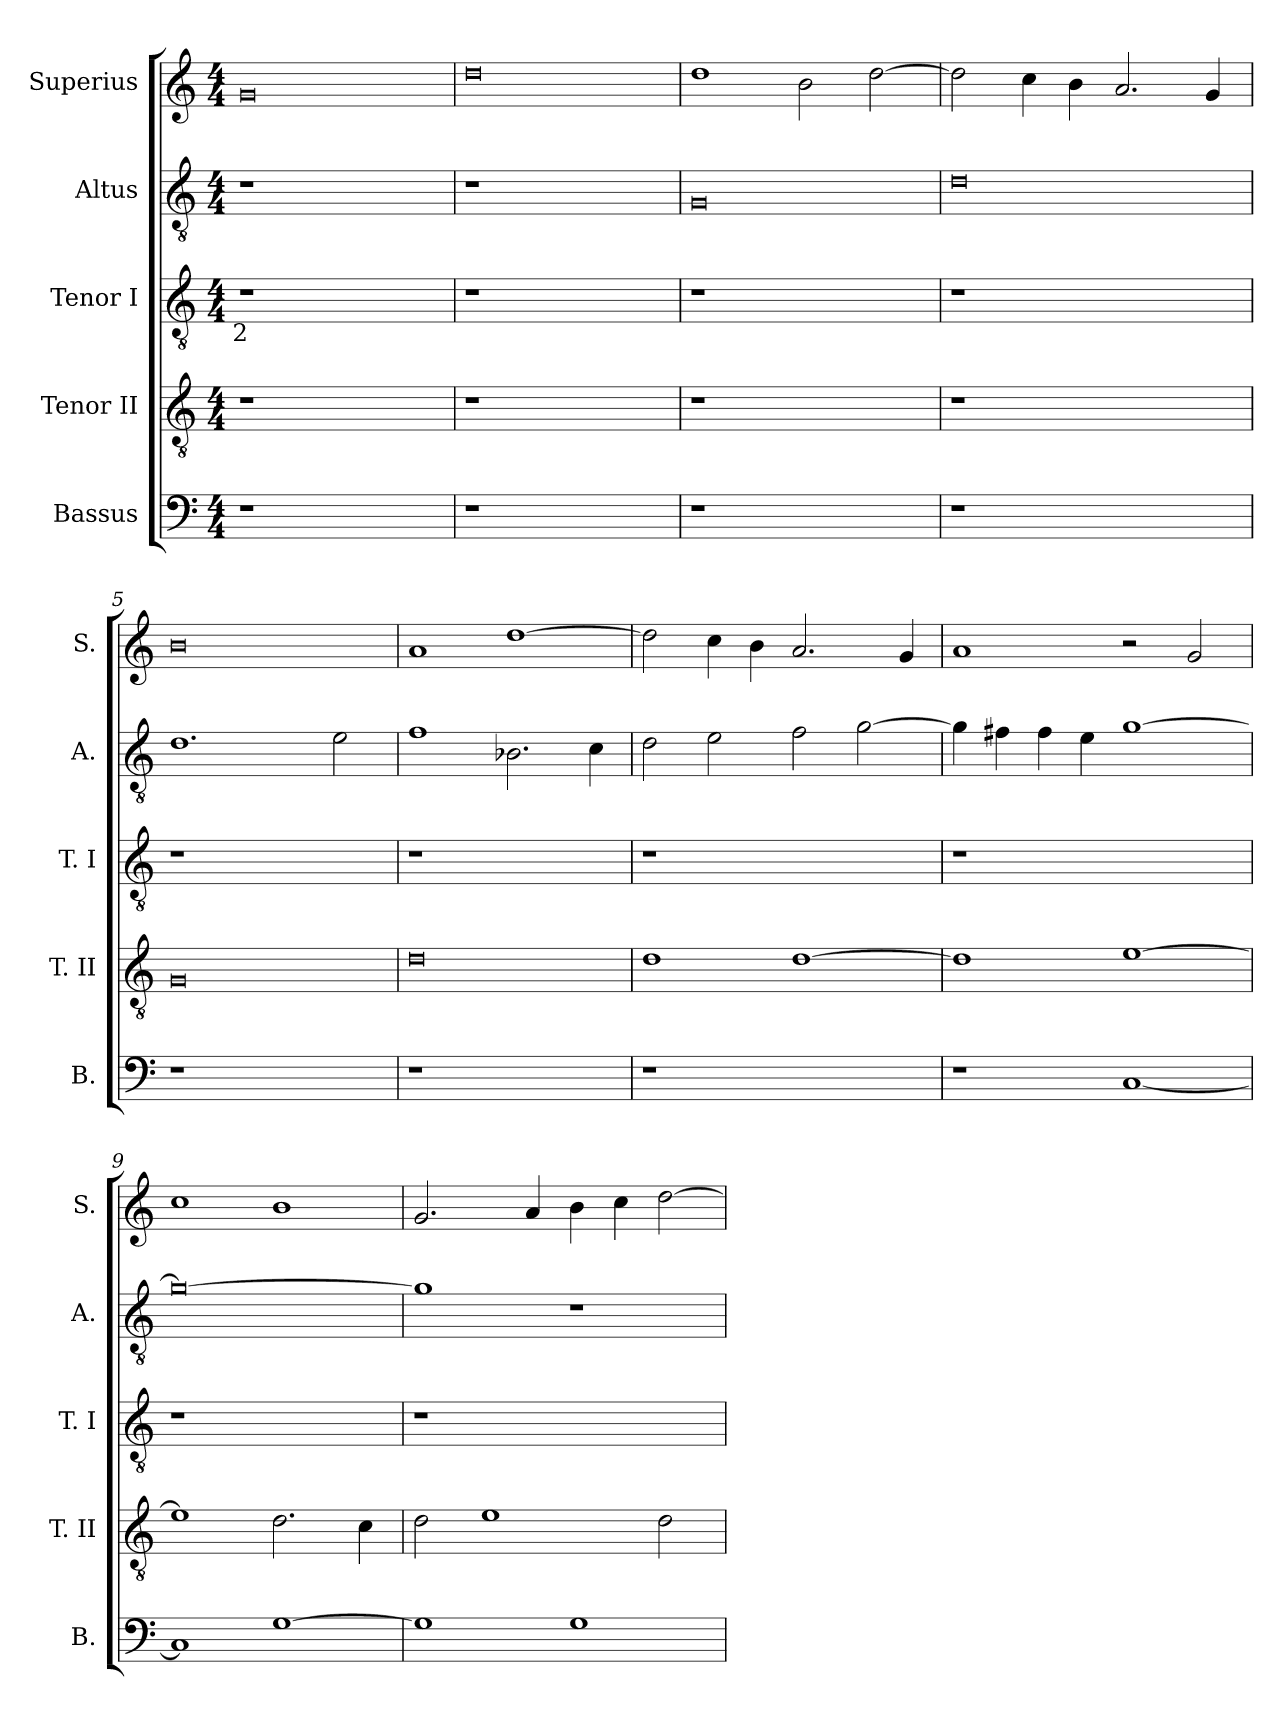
**kern	**kern	**kern	**kern	**kern
*part5	*part4	*part3	*part2	*part1
*staff5	*staff4	*staff3	*staff2	*staff1
*I"Bassus	*I"Tenor II	*I"Tenor I	*I"Altus	*I"Superius
*I'B.	*I'T. II	*I'T. I	*I'A.	*I'S.
!!LO:PB:g=z
*clefF4	*clefGv2	*clefGv2	*clefGv2	*clefG2
*	*ITrd7c12	*ITrd7c12	*ITrd7c12	*
*k[]	*k[]	*k[]	*k[]	*k[]
*C:	*C:	*C:	*C:	*C:
*M4/4	*M4/4	*M4/4	*M4/4	*M4/4
=1	=1	=1	=1	=1
!	!	!LO:TX:b:cj:t=2	!	!
!LO:N:vis=1	!LO:N:vis=1	!LO:N:vis=1	!LO:N:vis=1	!
1r	1r	1r	1r	0gi
1ryy	1ryy	1ryy	1ryy	.
=2	=2	=2	=2	=2
!LO:N:vis=1	!LO:N:vis=1	!LO:N:vis=1	!LO:N:vis=1	!
1r	1r	1r	1r	0ddi
1ryy	1ryy	1ryy	1ryy	.
=3	=3	=3	=3	=3
!LO:N:vis=1	!LO:N:vis=1	!LO:N:vis=1	!	!
1r	1r	1r	0GGi	1ddi
1ryy	1ryy	1ryy	.	2bi\
.	.	.	.	[>2ddi\
=4	=4	=4	=4	=4
!LO:N:vis=1	!LO:N:vis=1	!LO:N:vis=1	!	!
1r	1r	1r	0Di	2ddi\]
.	.	.	.	4cci\
.	.	.	.	4bi\
1ryy	1ryy	1ryy	.	2.ai/
.	.	.	.	4gi/
=5	=5	=5	=5	=5
!LO:N:vis=1	!	!LO:N:vis=1	!	!
1r	0GGi	1r	1.Di	0bi
1ryy	.	1ryy	.	.
.	.	.	2Ei\	.
=6	=6	=6	=6	=6
!LO:N:vis=1	!	!LO:N:vis=1	!	!
1r	0Di	1r	1Fi	1ai
1ryy	.	1ryy	2.BB-Xi\	[>1ddi
.	.	.	4Ci\	.
!!LO:LB:g=z
=7	=7	=7	=7	=7
!LO:N:vis=1	!	!LO:N:vis=1	!	!
1r	1Di	1r	2Di\	2ddi\]
.	.	.	2Ei\	4cci\
.	.	.	.	4bi\
1ryy	[>1Di	1ryy	2Fi\	2.ai/
.	.	.	[>2Gi\	.
.	.	.	.	4gi/
=8	=8	=8	=8	=8
!	!	!LO:N:vis=1	!	!
1r	1Di]	1r	4Gi\]	1ai
.	.	.	4F#Xi\	.
.	.	.	4F#i\	.
.	.	.	4Ei\	.
[<1Ci	[>1Ei	1ryy	[>1Gi	2r
.	.	.	.	2gi/
=9	=9	=9	=9	=9
!	!	!LO:N:vis=1	!	!
1Ci]	1Ei]	1r	0Gi_>	1cci
[>1Gi	2.Di\	1ryy	.	1bi
.	4Ci\	.	.	.
=10	=10	=10	=10	=10
!	!	!LO:N:vis=1	!	!
1Gi]	2Di\	1r	1Gi]	2.gi/
.	1Ei	.	.	.
.	.	.	.	4ai/
1Gi	.	1ryy	1r	4bi\
.	.	.	.	4cci\
.	2Di\	.	.	[>2ddi\
=	=	=	=	=
*-	*-	*-	*-	*-
